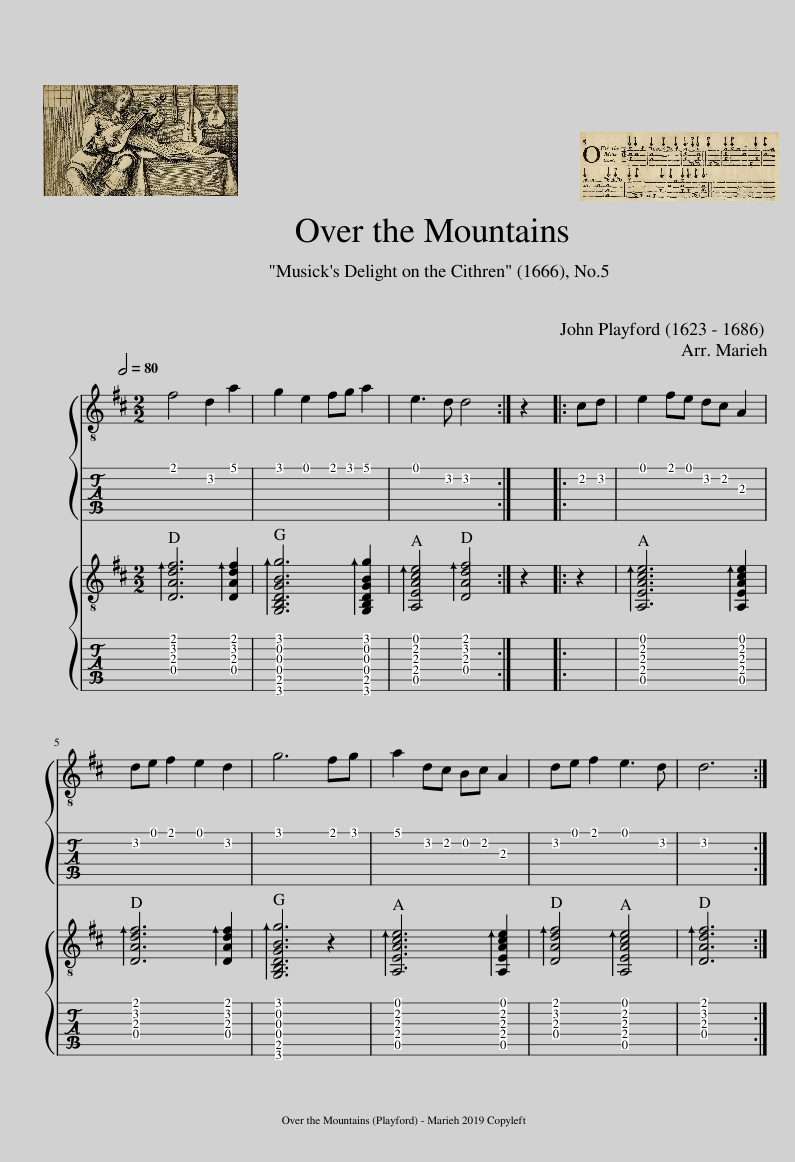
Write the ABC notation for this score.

X:1
%%score { 1 2 } { 3 4 } ( 5 6 )
L:1/8
Q:1/2=80
M:2/2
I:linebreak $
K:D
V:1 treble-8
V:2 tab stafflines=6 strings="E2,A2,D3,G3,B3,E4 nostems"
V:3 treble-8
V:4 tab stafflines=6 strings="E2,A2,D3,G3,B3,E4 nostems"
V:5 perc
K:none
V:6 perc
K:none
V:1
 f4 d2 a2 | g2 e2 fg a2 | e3 d d4 :| z2 |: cd | %5
 e2 fe dc A2 |$ de f2 e2 d2 | g6 fg | a2 dc Bc A2 | de f2 e3 d | %10
 d6 :| %11
V:2
 !1!F4 !2!D2 !1!A2 | !1!G2 !1!E2 !1!F !1!G !1!A2 | !1!E3 !2!D !2!D4 :| x2 |: !2!C !2!D | %5
 !1!E2 !1!F !1!E !2!D !2!C !3!A,2 |$ !2!D !1!E !1!F2 !1!E2 !2!D2 | !1!G6 !1!F !1!G | !1!A2 !2!D !2!C !2!B, !2!C !3!A,2 | !2!D !1!E !1!F2 !1!E3 !2!D | %10
 !2!D6 :| %11
V:3
 !arpeggio![DAdf]6 !arpeggio![DAdf]2 | !arpeggio![G,B,DGBg]6 !arpeggio![G,B,DGBg]2 | !arpeggio![A,EAce]4 !arpeggio![DAdf]4 :| z2 |: z2 | %5
 !arpeggio![A,EAce]6 !arpeggio![A,EAce]2 |$ !arpeggio![DAdf]6 !arpeggio![DAdf]2 | !arpeggio![G,B,DGBg]6 z2 | !arpeggio![A,EAce]6 !arpeggio![A,EAce]2 | !arpeggio![DAdf]4 !arpeggio![A,EAce]4 | %10
 !arpeggio![DAdf]6 :| %11
V:4
 [!4!D,!3!A,!2!D!1!F]6 [!4!D,!3!A,!2!D!1!F]2 | [!6!G,,!5!B,,!4!D,!3!G,!2!B,!1!G]6 [!6!G,,!5!B,,!4!D,!3!G,!2!B,!1!G]2 | [!5!A,,!4!E,!3!A,!2!C!1!E]4 [!4!D,!3!A,!2!D!1!F]4 :| x2 |: x2 | %5
 [!5!A,,!4!E,!3!A,!2!C!1!E]6 [!5!A,,!4!E,!3!A,!2!C!1!E]2 |$ [!4!D,!3!A,!2!D!1!F]6 [!4!D,!3!A,!2!D!1!F]2 | [!6!G,,!5!B,,!4!D,!3!G,!2!B,!1!G]8 | [!5!A,,!4!E,!3!A,!2!C!1!E]6 [!5!A,,!4!E,!3!A,!2!C!1!E]2 | [!4!D,!3!A,!2!D!1!F]4 [!5!A,,!4!E,!3!A,!2!C!1!E]4 | %10
 [!4!D,!3!A,!2!D!1!F]6 :| %11
V:5
[K:C] c3 c2 c z2 | c3 c2 c z2 | c3 c2 c z2 :| z2 |: z2 | %5
 c3 c2 c z2 |$ c3 c2 c z2 | c3 c2 c z2 | c3 c2 c z2 | c3 c2 c z2 | %10
 c3 c2 c :| %11
V:6
[K:C] F z z2 z4 | F z z2 z4 | F z z2 z4 :| x2 |: x2 | %5
 F z z2 z4 |$ F z z2 z4 | F z z2 z4 | F z z2 z4 | F z z2 z4 | %10
 F z z2 z2 :| %11
